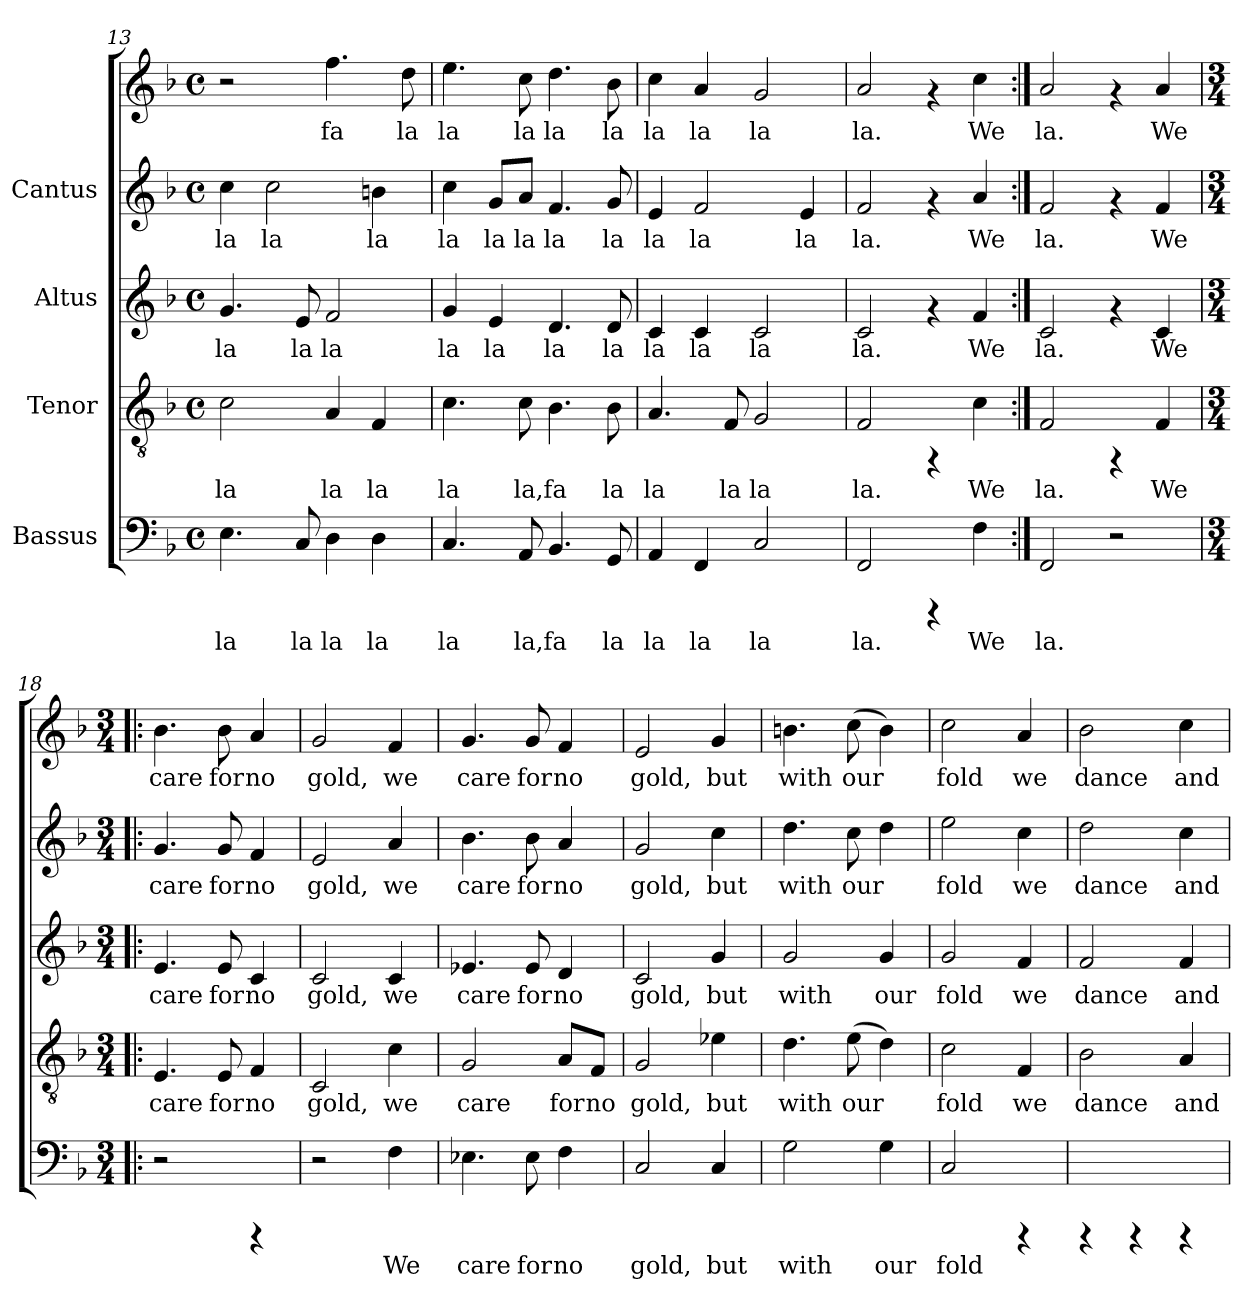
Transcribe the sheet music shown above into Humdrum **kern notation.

**kern	**text	**kern	**text	**kern	**text	**kern	**text	**kern	**text
*part4	*part4	*part3	*part3	*part2	*part2	*part1	*part1	*part1	*part1
*staff5	*staff5	*staff4	*staff4	*staff3	*staff3	*staff2	*staff2	*staff1	*staff1
*I"Bassus	*	*I"Tenor	*	*I"Altus	*	*I"Cantus	*	*	*
*clefF4	*	*clefGv2	*	*clefG2	*	*clefG2	*	*clefG2	*
*k[b-]	*	*k[b-]	*	*k[b-]	*	*k[b-]	*	*k[b-]	*
*F:	*	*F:	*	*F:	*	*F:	*	*F:	*
*M4/4	*	*M4/4	*	*M4/4	*	*M4/4	*	*M4/4	*
*met(c)	*	*met(c)	*	*met(c)	*	*met(c)	*	*met(c)	*
=13	=13	=13	=13	=13	=13	=13	=13	=13	=13
!	!LO:LY:b:cj	!	!LO:LY:b:cj	!	!LO:LY:b:cj	!	!LO:LY:b:cj	!	!
4.E\	la	2c\	la	4.g/	la	4cc\	la	2r	.
!	!	!	!	!	!	!	!LO:LY:b:cj	!	!
.	.	.	.	.	.	2cc\	la	.	.
!	!LO:LY:b:cj	!	!	!	!LO:LY:b:cj	!	!	!	!
8C/	la	.	.	8e/	la	.	.	.	.
!	!LO:LY:b:cj	!	!LO:LY:b:cj	!	!LO:LY:b:cj	!	!	!	!LO:LY:b:cj
4D\	la	4A/	la	2f/	la	.	.	4.ff\	fa
!	!LO:LY:b:cj	!	!LO:LY:b:cj	!	!	!	!LO:LY:b:cj	!	!
4D\	la	4F/	la	.	.	4bn\	la	.	.
!	!	!	!	!	!	!	!	!	!LO:LY:b:cj
.	.	.	.	.	.	.	.	8dd\	la
=14	=14	=14	=14	=14	=14	=14	=14	=14	=14
!	!LO:LY:b:cj	!	!LO:LY:b:cj	!	!LO:LY:b:cj	!	!LO:LY:b:cj	!	!LO:LY:b:cj
4.C/	la	4.c\	la	4g/	la	4cc\	la	4.ee\	la
!	!	!	!	!	!LO:LY:b:cj	!	!LO:LY:b:cj	!	!
.	.	.	.	4e/	la	8g/L	la	.	.
!	!LO:LY:b:cj	!	!LO:LY:b:cj	!	!	!	!LO:LY:b:cj	!	!LO:LY:b:cj
8AA/	la,	8c\	la,	.	.	8a/J	la	8cc\	la
!	!LO:LY:b:cj	!	!LO:LY:b:cj	!	!LO:LY:b:cj	!	!LO:LY:b:cj	!	!LO:LY:b:cj
4.BB-/	fa	4.B-\	fa	4.d/	la	4.f/	la	4.dd\	la
!	!LO:LY:b:cj	!	!LO:LY:b:cj	!	!LO:LY:b:cj	!	!LO:LY:b:cj	!	!LO:LY:b:cj
8GG/	la	8B-\	la	8d/	la	8g/	la	8b-\	la
!!LO:LB:g=z
=15	=15	=15	=15	=15	=15	=15	=15	=15	=15
!	!LO:LY:b:cj	!	!LO:LY:b:cj	!	!LO:LY:b:cj	!	!LO:LY:b:cj	!	!LO:LY:b:cj
4AA/	la	4.A/	la	4c/	la	4e/	la	4cc\	la
!	!LO:LY:b:cj	!	!	!	!LO:LY:b:cj	!	!LO:LY:b:cj	!	!LO:LY:b:cj
4FF/	la	.	.	4c/	la	2f/	la	4a/	la
!	!	!	!LO:LY:b:cj	!	!	!	!	!	!
.	.	8F/	la	.	.	.	.	.	.
!	!LO:LY:b:cj	!	!LO:LY:b:cj	!	!LO:LY:b:cj	!	!	!	!LO:LY:b:cj
2C/	la	2G/	la	2c/	la	.	.	2g/	la
!	!	!	!	!	!	!	!LO:LY:b:cj	!	!
.	.	.	.	.	.	4e/	la	.	.
=16	=16	=16	=16	=16	=16	=16	=16	=16	=16
!	!LO:LY:b:cj	!	!LO:LY:b:cj	!	!LO:LY:b:cj	!	!LO:LY:b:cj	!	!LO:LY:b:cj
2FF/	la.	2F/	la.	2c/	la.	2f/	la.	2a/	la.
4rCCC	.	4rFF	.	4rf	.	4rf	.	4rf	.
!	!LO:LY:b:cj	!	!LO:LY:b:cj	!	!LO:LY:b:cj	!	!LO:LY:b:cj	!	!LO:LY:b:cj
4F\	We	4c\	We	4f/	We	4a/	We	4cc\	We
=17:|!	=17:|!	=17:|!	=17:|!	=17:|!	=17:|!	=17:|!	=17:|!	=17:|!	=17:|!
!	!LO:LY:b:cj	!	!LO:LY:b:cj	!	!LO:LY:b:cj	!	!LO:LY:b:cj	!	!LO:LY:b:cj
2FF/	la.	2F/	la.	2c/	la.	2f/	la.	2a/	la.
2r	.	4rFF	.	4rf	.	4rf	.	4rf	.
!	!	!	!LO:LY:b:cj	!	!LO:LY:b:cj	!	!LO:LY:b:cj	!	!LO:LY:b:cj
.	.	4F/	We	4c/	We	4f/	We	4a/	We
=18!|:	=18!|:	=18!|:	=18!|:	=18!|:	=18!|:	=18!|:	=18!|:	=18!|:	=18!|:
*M3/4	*	*M3/4	*	*M3/4	*	*M3/4	*	*M3/4	*
*	*	*	*	*	*	*	*	*MM198	*
!	!	!	!LO:LY:b:cj	!	!LO:LY:b:cj	!	!LO:LY:b:cj	!	!LO:LY:b:cj
2r	.	4.E/	care	4.e/	care	4.g/	care	4.b-\	care
!	!	!	!LO:LY:b:cj	!	!LO:LY:b:cj	!	!LO:LY:b:cj	!	!LO:LY:b:cj
.	.	8E/	for	8e/	for	8g/	for	8b-\	for
!	!	!	!LO:LY:b:cj	!	!LO:LY:b:cj	!	!LO:LY:b:cj	!	!LO:LY:b:cj
4rCCC	.	4F/	no	4c/	no	4f/	no	4a/	no
=19	=19	=19	=19	=19	=19	=19	=19	=19	=19
!	!	!	!LO:LY:b:cj	!	!LO:LY:b:cj	!	!LO:LY:b:cj	!	!LO:LY:b:cj
2r	.	2C/	gold,	2c/	gold,	2e/	gold,	2g/	gold,
!	!LO:LY:b:cj	!	!LO:LY:b:cj	!	!LO:LY:b:cj	!	!LO:LY:b:cj	!	!LO:LY:b:cj
4F\	We	4c\	we	4c/	we	4a/	we	4f/	we
=20	=20	=20	=20	=20	=20	=20	=20	=20	=20
!	!LO:LY:b:cj	!	!LO:LY:b:cj	!	!LO:LY:b:cj	!	!LO:LY:b:cj	!	!LO:LY:b:cj
4.E-X\	care	2G/	care	4.e-X/	care	4.b-\	care	4.g/	care
!	!LO:LY:b:cj	!	!	!	!LO:LY:b:cj	!	!LO:LY:b:cj	!	!LO:LY:b:cj
8E-\	for	.	.	8e-/	for	8b-\	for	8g/	for
!	!LO:LY:b:cj	!	!LO:LY:b:cj	!	!LO:LY:b:cj	!	!LO:LY:b:cj	!	!LO:LY:b:cj
4F\	no	8A/L	for	4d/	no	4a/	no	4f/	no
!	!	!	!LO:LY:b:cj	!	!	!	!	!	!
.	.	8F/J	no	.	.	.	.	.	.
=21	=21	=21	=21	=21	=21	=21	=21	=21	=21
!	!LO:LY:b:cj	!	!LO:LY:b:cj	!	!LO:LY:b:cj	!	!LO:LY:b:cj	!	!LO:LY:b:cj
2C/	gold,	2G/	gold,	2c/	gold,	2g/	gold,	2e/	gold,
!	!LO:LY:b:cj	!	!LO:LY:b:cj	!	!LO:LY:b:cj	!	!LO:LY:b:cj	!	!LO:LY:b:cj
4C/	but	4e-X\	but	4g/	but	4cc\	but	4g/	but
!!LO:LB:g=z
=22	=22	=22	=22	=22	=22	=22	=22	=22	=22
!	!LO:LY:b:cj	!	!LO:LY:b:cj	!	!LO:LY:b:cj	!	!LO:LY:b:cj	!	!LO:LY:b:cj
2G\	with	4.d\	with	2g/	with	4.dd\	with	4.bn\	with
!	!	!	!LO:LY:b:cj	!	!	!	!LO:LY:b:cj	!	!LO:LY:b:cj
.	.	(>8e\	our	.	.	8cc\	our	(>8cc\	our
!	!LO:LY:b:cj	!	!LO:LY:b:cj	!	!LO:LY:b:cj	!	!LO:LY:b:cj	!	!LO:LY:b:cj
4G\	our	4d\)	.	4g/	our	4dd\	.	4b\)	.
=23	=23	=23	=23	=23	=23	=23	=23	=23	=23
!	!LO:LY:b:cj	!	!LO:LY:b:cj	!	!LO:LY:b:cj	!	!LO:LY:b:cj	!	!LO:LY:b:cj
2C/	fold	2c\	fold	2g/	fold	2ee\	fold	2cc\	fold
!	!	!	!LO:LY:b:cj	!	!LO:LY:b:cj	!	!LO:LY:b:cj	!	!LO:LY:b:cj
4rCCC	.	4F/	we	4f/	we	4cc\	we	4a/	we
=24	=24	=24	=24	=24	=24	=24	=24	=24	=24
!	!	!	!LO:LY:b:cj	!	!LO:LY:b:cj	!	!LO:LY:b:cj	!	!LO:LY:b:cj
4rCCC	.	2B-\	dance	2f/	dance	2dd\	dance	2b-\	dance
4rCCC	.	.	.	.	.	.	.	.	.
!	!	!	!LO:LY:b:cj	!	!LO:LY:b:cj	!	!LO:LY:b:cj	!	!LO:LY:b:cj
4rCCC	.	4A/	and	4f/	and	4cc\	and	4cc\	and
=	=	=	=	=	=	=	=	=	=
*-	*-	*-	*-	*-	*-	*-	*-	*-	*-
